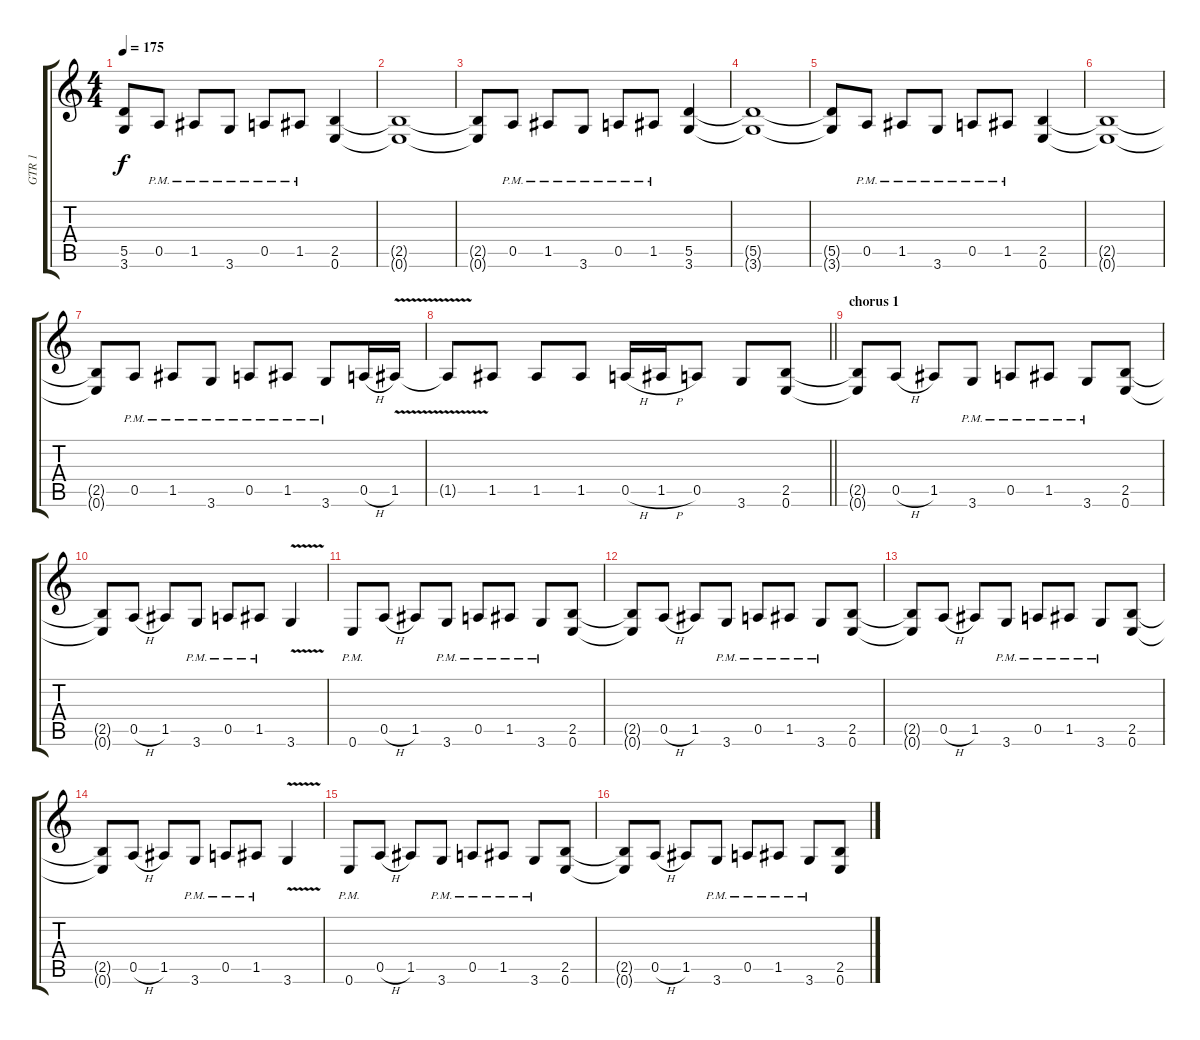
\track ("GTR 1" "GTR 1") {instrument distortionguitar}
\staff {score tabs}
\tuning (E4 B3 G3 D3 A2 E2) {hide}
\ts (4 4)
\tempo 175
\clef g2
\ks c
(5.5{t} 3.6{t}).8{dy f} 0.5{pm}.8 1.5{pm}.8 3.6{pm}.8 0.5{pm}.8 1.5{pm}.8 (2.5 0.6).4 |
(2.5{t} 0.6{t}).1 |
(2.5{t} 0.6{t}).8 0.5{pm}.8 1.5{pm}.8 3.6{pm}.8 0.5{pm}.8 1.5{pm}.8 (5.5 3.6).4 |
(5.5{t} 3.6{t}).1 |
(5.5{t} 3.6{t}).8 0.5{pm}.8 1.5{pm}.8 3.6{pm}.8 0.5{pm}.8 1.5{pm}.8 (2.5 0.6).4 |
(2.5{t} 0.6{t}).1 |
(2.5{t} 0.6{t}).8 0.5{pm}.8 1.5{pm}.8 3.6{pm}.8 0.5{pm}.8 1.5{pm}.8 3.6{pm}.8 0.5{h}.16 1.5{v}.16 |
\barLineRight lightlight
1.5{t}.8 1.5.8 1.5.8 1.5.8 0.5{h}.16 1.5{h}.16 0.5.8 3.6.8 (2.5 0.6).8 |
\section ("" "chorus 1")
(2.5{t} 0.6{t}).8 0.5{h}.8 1.5.8 3.6{pm}.8 0.5{pm}.8 1.5{pm}.8 3.6{pm}.8 (2.5 0.6).8 |
(2.5{t} 0.6{t}).8 0.5{h}.8 1.5.8 3.6{pm}.8 0.5{pm}.8 1.5{pm}.8 3.6{v}.4 |
0.6{pm}.8 0.5{h}.8 1.5.8 3.6{pm}.8 0.5{pm}.8 1.5{pm}.8 3.6{pm}.8 (2.5 0.6).8 |
(2.5{t} 0.6{t}).8 0.5{h}.8 1.5.8 3.6{pm}.8 0.5{pm}.8 1.5{pm}.8 3.6{pm}.8 (2.5 0.6).8 |
(2.5{t} 0.6{t}).8 0.5{h}.8 1.5.8 3.6{pm}.8 0.5{pm}.8 1.5{pm}.8 3.6{pm}.8 (2.5 0.6).8 |
(2.5{t} 0.6{t}).8 0.5{h}.8 1.5.8 3.6{pm}.8 0.5{pm}.8 1.5{pm}.8 3.6{v}.4 |
0.6{pm}.8 0.5{h}.8 1.5.8 3.6{pm}.8 0.5{pm}.8 1.5{pm}.8 3.6{pm}.8 (2.5 0.6).8 |
(2.5{t} 0.6{t}).8 0.5{h}.8 1.5.8 3.6{pm}.8 0.5{pm}.8 1.5{pm}.8 3.6{pm}.8 (2.5 0.6).8
